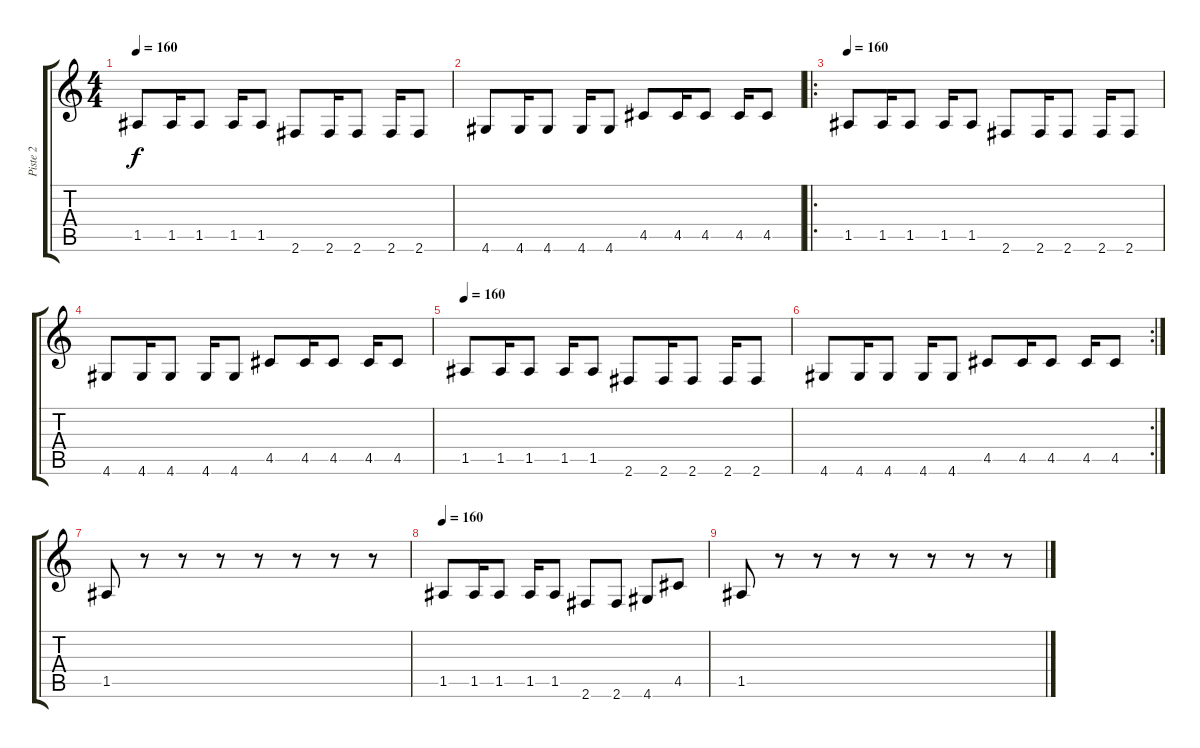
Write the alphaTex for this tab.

\track ("Piste 2" "Piste 2") {instrument electricbasspick}
\staff {score tabs}
\tuning (E4 B3 G3 D3 A2 E2) {hide}
\ts (4 4)
\tempo 160
\clef g2
\ks c
1.5.8{dy f} 1.5.16 1.5.8 1.5.16 1.5.8 2.6.8 2.6.16 2.6.8 2.6.16 2.6.8 |
4.6.8 4.6.16 4.6.8 4.6.16 4.6.8 4.5.8 4.5.16 4.5.8 4.5.16 4.5.8 |
\ro
\tempo 160
1.5.8 1.5.16 1.5.8 1.5.16 1.5.8 2.6.8 2.6.16 2.6.8 2.6.16 2.6.8 |
4.6.8 4.6.16 4.6.8 4.6.16 4.6.8 4.5.8 4.5.16 4.5.8 4.5.16 4.5.8 |
\tempo 160
1.5.8 1.5.16 1.5.8 1.5.16 1.5.8 2.6.8 2.6.16 2.6.8 2.6.16 2.6.8 |
\rc 2
4.6.8 4.6.16 4.6.8 4.6.16 4.6.8 4.5.8 4.5.16 4.5.8 4.5.16 4.5.8 |
1.5.8 r.8 r.8 r.8 r.8 r.8 r.8 r.8 |
\tempo 160
1.5.8 1.5.16 1.5.8 1.5.16 1.5.8 2.6.8 2.6.8 4.6.8 4.5.8 |
1.5.8 r.8 r.8 r.8 r.8 r.8 r.8 r.8
